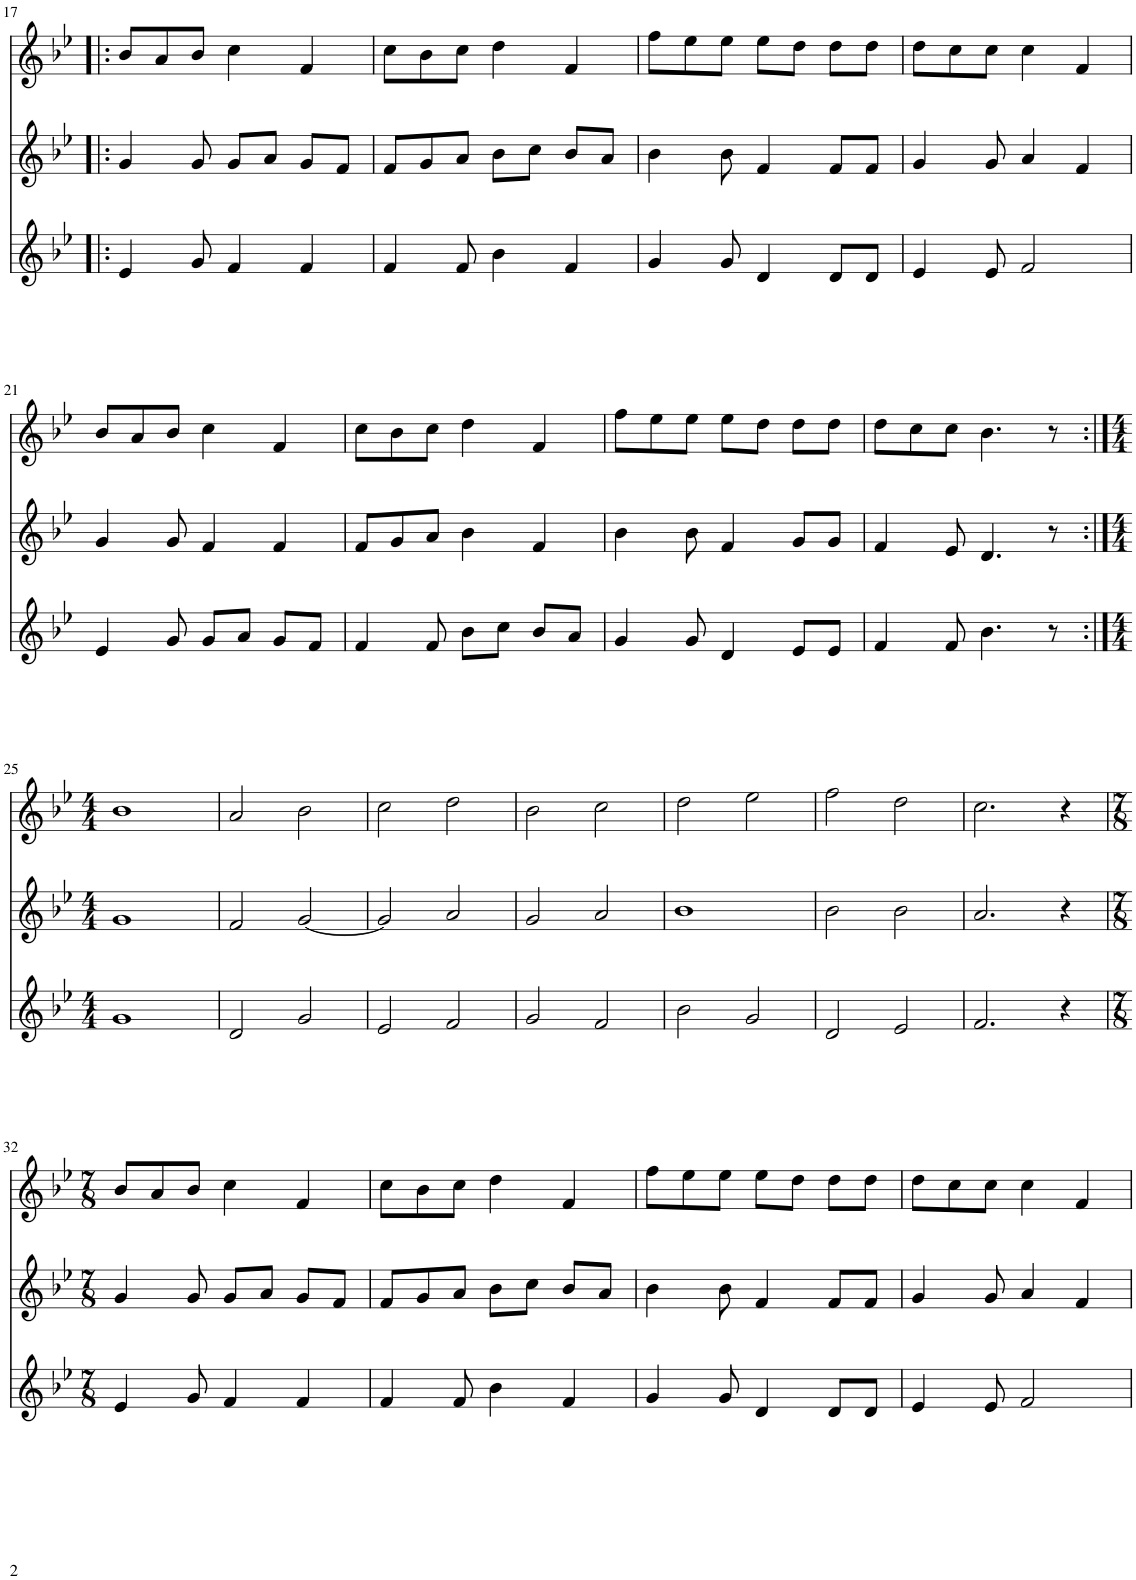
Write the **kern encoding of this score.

**kern	**kern	**kern
*part3	*part2	*part1
*staff3	*staff2	*staff1
*I"alt	*I"S2	*I"S1
!!LO:PB:g=z
*clefG2	*clefG2	*clefG2
*k[b-e-]	*k[b-e-]	*k[b-e-]
*B-:	*B-:	*B-:
*M7/8	*M7/8	*M7/8
=17!|:	=17!|:	=17!|:
4e-/	4g/	8b-/L
.	.	8a/
8g/	8g/	8b-/J
4f/	8g/L	4cc\
.	8a/J	.
4f/	8g/L	4f/
.	8f/J	.
=18	=18	=18
4f/	8f/L	8cc\L
.	8g/	8b-\
8f/	8a/J	8cc\J
4b-\	8b-\L	4dd\
.	8cc\J	.
4f/	8b-/L	4f/
.	8a/J	.
=19	=19	=19
4g/	4b-\	8ff\L
.	.	8ee-\
8g/	8b-\	8ee-\J
4d/	4f/	8ee-\L
.	.	8dd\J
8d/L	8f/L	8dd\L
8d/J	8f/J	8dd\J
=20	=20	=20
4e-/	4g/	8dd\L
.	.	8cc\
8e-/	8g/	8cc\J
2f/	4a/	4cc\
.	4f/	4f/
!!LO:LB:g=z
=21	=21	=21
4e-/	4g/	8b-/L
.	.	8a/
8g/	8g/	8b-/J
8g/L	4f/	4cc\
8a/J	.	.
8g/L	4f/	4f/
8f/J	.	.
=22	=22	=22
4f/	8f/L	8cc\L
.	8g/	8b-\
8f/	8a/J	8cc\J
8b-\L	4b-\	4dd\
8cc\J	.	.
8b-/L	4f/	4f/
8a/J	.	.
=23	=23	=23
4g/	4b-\	8ff\L
.	.	8ee-\
8g/	8b-\	8ee-\J
4d/	4f/	8ee-\L
.	.	8dd\J
8e-/L	8g/L	8dd\L
8e-/J	8g/J	8dd\J
=24	=24	=24
4f/	4f/	8dd\L
.	.	8cc\
8f/	8e-/	8cc\J
4.b-\	4.d/	4.b-\
8r	8r	8r
!!LO:LB:g=z
=25:|!	=25:|!	=25:|!
*M4/4	*M4/4	*M4/4
1g	1g	1b-
=26	=26	=26
2d/	2f/	2a/
2g/	[<2g/	2b-\
=27	=27	=27
2e-/	2g/]	2cc\
2f/	2a/	2dd\
=28	=28	=28
2g/	2g/	2b-\
2f/	2a/	2cc\
=29	=29	=29
2b-\	1b-	2dd\
2g/	.	2ee-\
=30	=30	=30
2d/	2b-\	2ff\
2e-/	2b-\	2dd\
=31	=31	=31
2.f/	2.a/	2.cc\
4r	4r	4r
!!LO:LB:g=z
=32	=32	=32
*M7/8	*M7/8	*M7/8
4e-/	4g/	8b-/L
.	.	8a/
8g/	8g/	8b-/J
4f/	8g/L	4cc\
.	8a/J	.
4f/	8g/L	4f/
.	8f/J	.
=33	=33	=33
4f/	8f/L	8cc\L
.	8g/	8b-\
8f/	8a/J	8cc\J
4b-\	8b-\L	4dd\
.	8cc\J	.
4f/	8b-/L	4f/
.	8a/J	.
=34	=34	=34
4g/	4b-\	8ff\L
.	.	8ee-\
8g/	8b-\	8ee-\J
4d/	4f/	8ee-\L
.	.	8dd\J
8d/L	8f/L	8dd\L
8d/J	8f/J	8dd\J
=35	=35	=35
4e-/	4g/	8dd\L
.	.	8cc\
8e-/	8g/	8cc\J
2f/	4a/	4cc\
.	4f/	4f/
=	=	=
*-	*-	*-
